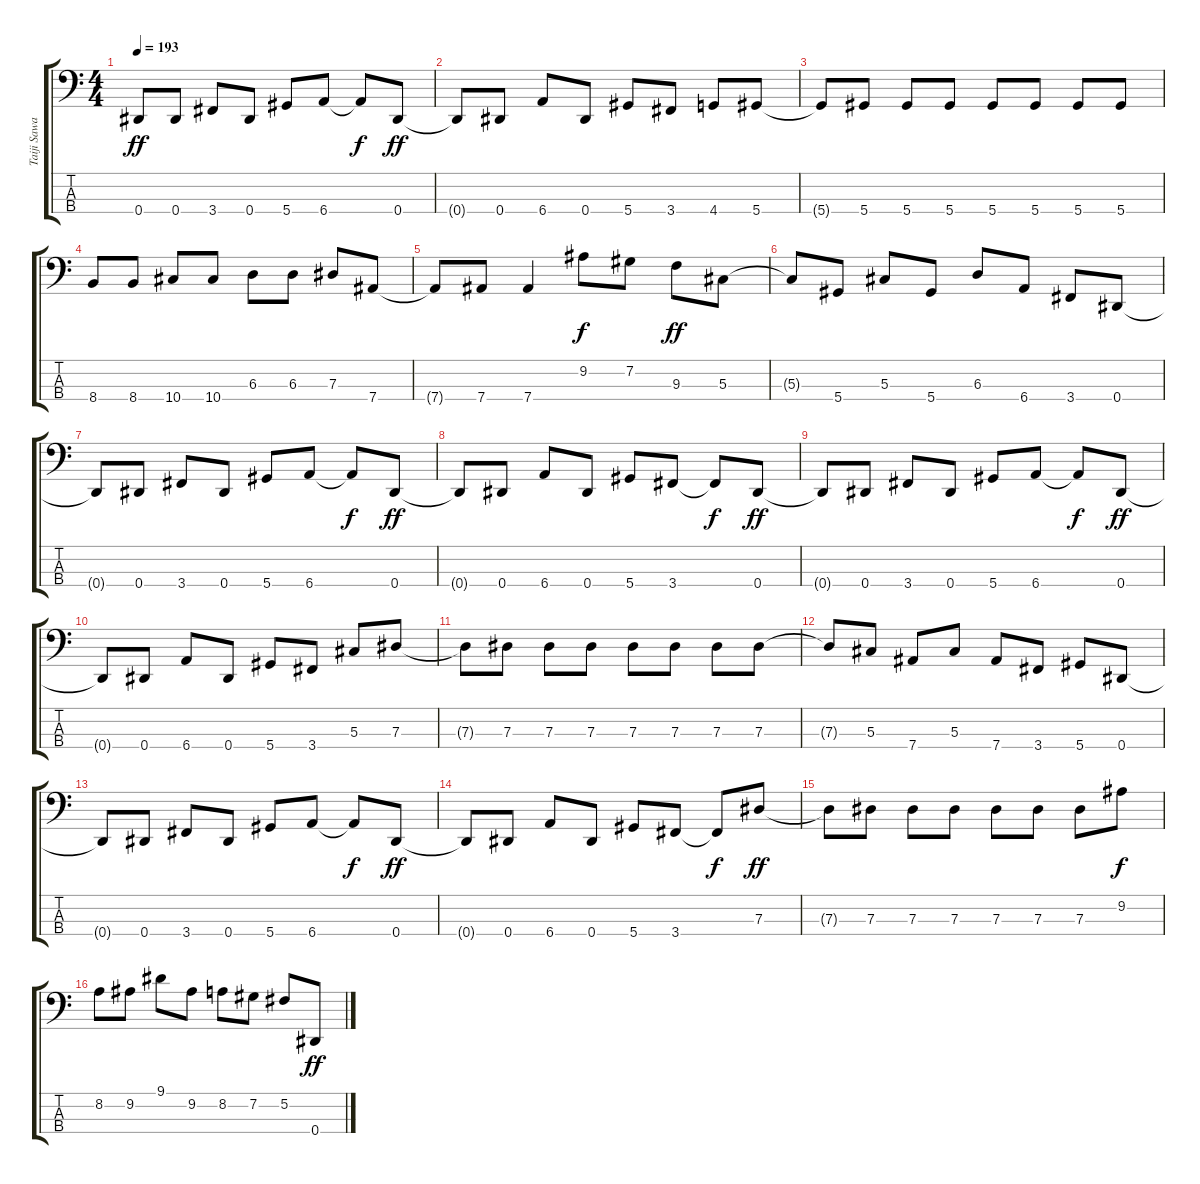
\track ("Taiji Sawada (Taiji)" "Taiji Sawa") {instrument electricbasspick}
\staff {score tabs}
\tuning (Gb2 Db2 Ab1 Eb1) {hide}
\ts (4 4)
\tempo 193
\clef f4
\ks c
0.4{t}.8{dy ff} 0.4.8 3.4.8 0.4.8 5.4.8 6.4.8 6.4{t}.8{dy f} 0.4.8{dy ff} |
0.4{t}.8 0.4.8 6.4.8 0.4.8 5.4.8 3.4.8 4.4.8 5.4.8 |
5.4{t}.8 5.4.8 5.4.8 5.4.8 5.4.8 5.4.8 5.4.8 5.4.8 |
8.4.8 8.4.8 10.4.8 10.4.8 6.3.8 6.3.8 7.3.8 7.4.8 |
7.4{t}.8 7.4.8 7.4.4 9.2.8{dy f} 7.2.8 9.3.8{dy ff} 5.3.8 |
5.3{t}.8 5.4.8 5.3.8 5.4.8 6.3.8 6.4.8 3.4.8 0.4.8 |
0.4{t}.8 0.4.8 3.4.8 0.4.8 5.4.8 6.4.8 6.4{t}.8{dy f} 0.4.8{dy ff} |
0.4{t}.8 0.4.8 6.4.8 0.4.8 5.4.8 3.4.8 3.4{t}.8{dy f} 0.4.8{dy ff} |
0.4{t}.8 0.4.8 3.4.8 0.4.8 5.4.8 6.4.8 6.4{t}.8{dy f} 0.4.8{dy ff} |
0.4{t}.8 0.4.8 6.4.8 0.4.8 5.4.8 3.4.8 5.3.8 7.3.8 |
7.3{t}.8 7.3.8 7.3.8 7.3.8 7.3.8 7.3.8 7.3.8 7.3.8 |
7.3{t}.8 5.3.8 7.4.8 5.3.8 7.4.8 3.4.8 5.4.8 0.4.8 |
0.4{t}.8 0.4.8 3.4.8 0.4.8 5.4.8 6.4.8 6.4{t}.8{dy f} 0.4.8{dy ff} |
0.4{t}.8 0.4.8 6.4.8 0.4.8 5.4.8 3.4.8 3.4{t}.8{dy f} 7.3.8{dy ff} |
7.3{t}.8 7.3.8 7.3.8 7.3.8 7.3.8 7.3.8 7.3.8 9.2.8{dy f} |
8.2.8 9.2.8 9.1.8 9.2.8 8.2.8 7.2.8 5.2.8 0.4.8{dy ff}
